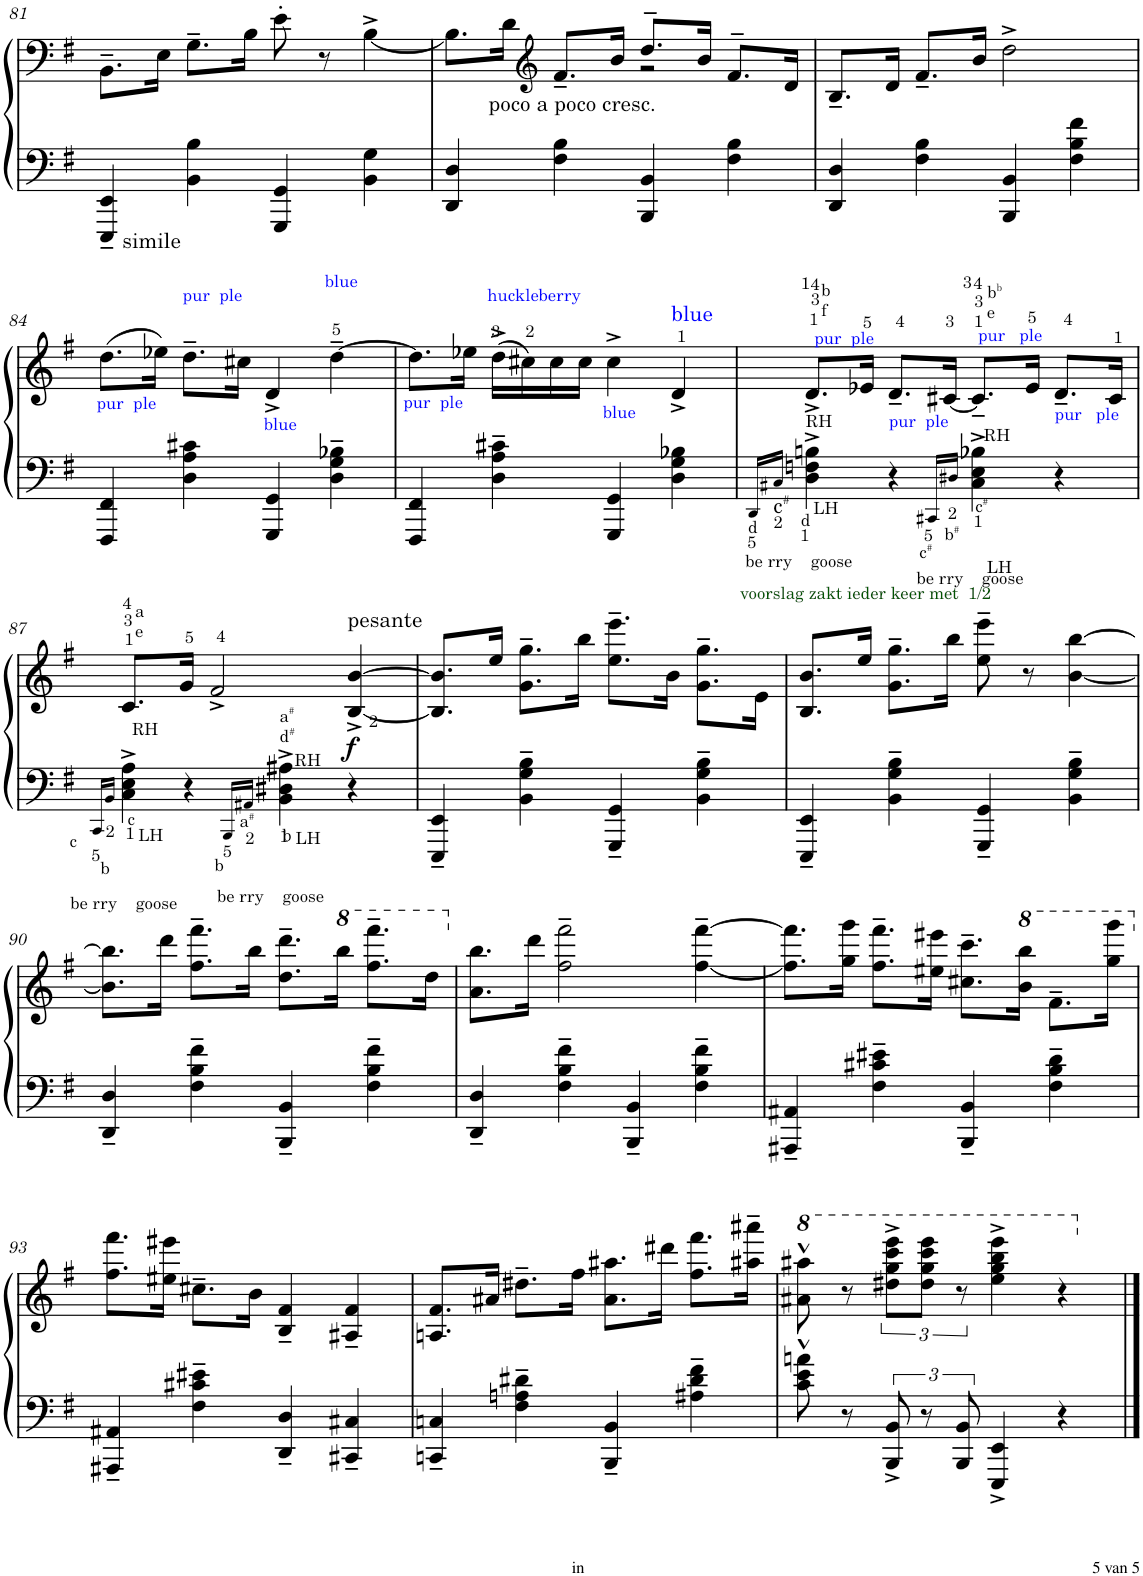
**kern	**kern	**dynam
*part1	*part1	*part1
*staff2	*staff1	*staff1/2
*I"Piano	*	*
*I'Pno.	*	*
!!LO:PB:g=z
*clefF4	*clefF4	*
*k[f#]	*k[f#]	*
*M4/4	*M4/4	*
=81	=81	=81
!LO:TX:b:t=simile	!	!
4EEE/~ 4EE/~	8.BB~\L	.
.	16E\Jk	.
4BB\ 4B\	8.G~\L	.
.	16B\Jk	.
4GGG/ 4GG/	8e'\	.
.	8r	.
4BB\ 4G\	[4B^\	.
=82	=82	=82
*	*^	*
!LO:TX:a:t=poco a poco cresc.	!	!	!
4DD/ 4D/	8.ryy	8.B\L]	.
.	16ryy	16d\Jk	.
*	*clefG2	*	*
4F#\ 4B\	8.f#~/L	4ryy	.
.	16b/Jk	.	.
4BBB/ 4BB/	8.dd~/L	2r	.
.	16b/Jk	.	.
4F#\ 4B\	8.f#~/L	.	.
.	16d/Jk	.	.
*	*v	*v	*
=83	=83	=83
4DD/ 4D/	8.B~/L	.
.	16d/Jk	.
4F#\ 4B\	8.f#~/L	.
.	16b/Jk	.
4BBB/ 4BB/	2dd^\	.
4F#\ 4B\ 4f#\	.	.
!!LO:LB:g=z
=84	=84	=84
!	!LO:TX:b:color=#0000FF:t=pur  ple	!
4FFF#/ 4FF#/	(8.dd\L	.
.	16ee-X\Jk)	.
!	!LO:TX:a:color=#0000FF:t=pur  ple	!
4D\ 4A\ 4c#X\	8.dd~\L	.
.	16cc#X\Jk	.
!	!LO:TX:b:color=#0000FF:t=blue	!
4GGG/ 4GG/	4d^/	.
!	!LO:TX:a:color=#0000FF:t=blue	!
4D\~ 4G\~ 4B-X\~	[4dd~\	.
=85	=85	=85
!	!LO:TX:b:color=#0000FF:t=pur  ple	!
4FFF#/ 4FF#/	8.dd\L]	.
.	16ee-X\Jk	.
!	!LO:TX:a:color=#0000FF:t=huckleberry	!
4D\~ 4A\~ 4c#X\~	(16dd^\LL	.
.	16cc#X\)	.
.	16cc#\	.
.	16cc#\JJ	.
!	!LO:TX:b:color=#0000FF:t=blue	!
4GGG/ 4GG/	4cc#^\	.
!	!LO:TX:a:color=#0000FF:t=blue	!
4D\ 4G\ 4B-X\	4d^/	.
=86	=86	=86
16qDD/LL	.	.
16qC#X/JJ	.	.
!	!LO:TX:a:color=#0000FF:t=pur  ple	!
!	!LO:TX:b:t=RH	!
!	!LO:TX:a:t=b	!
!	!LO:TX:a:t=f	!
!LO:TX:b:t=d	!	!
!LO:TX:b:t=c	!	!
!LO:TX:b:t=#	!	!
!LO:TX:b:color=#005500:t=voorslag zakt ieder keer met  1/2	!	!
!LO:TX:b:t=LH	!	!
!LO:TX:b:t=d	!	!
!LO:TX:b:t=be rry    goose	!	!
4D\^ 4Fn\^ 4Bn\^	8.d^/L	.
.	16e-X/Jk	.
!	!LO:TX:b:color=#0000FF:t=pur  ple	!
4r	8.d~/L	.
.	[16c#X/Jk	.
16qCC#X/LL	.	.
16qD#X/JJ	.	.
!	!LO:TX:a:color=#0000FF:t=pur   ple	!
!	!LO:TX:b:t=RH	!
!	!LO:TX:a:t=b	!
!	!LO:TX:a:t=b	!
!	!LO:TX:a:t=e	!
!LO:TX:b:t=c	!	!
!LO:TX:b:t=#	!	!
!LO:TX:b:t=c	!	!
!LO:TX:b:t=#	!	!
!LO:TX:b:t=b	!	!
!LO:TX:b:t=#	!	!
!LO:TX:b:t=LH	!	!
!LO:TX:b:t=be rry    goose	!	!
4C#\^ 4E\^ 4B-X\^	8.c#~/L]	.
.	16e-/Jk	.
!	!LO:TX:b:color=#0000FF:t=pur   ple	!
4r	8.d~/L	.
.	16c#/Jk	.
!!LO:LB:g=z
=87	=87	=87
16qCC/LL	.	.
16qBB/JJ	.	.
!	!LO:TX:b:t=RH	!
!	!LO:TX:a:t=a	!
!	!LO:TX:a:t=e	!
!LO:TX:b:t=c	!	!
!LO:TX:b:t=b	!	!
!LO:TX:b:t=c	!	!
!LO:TX:b:t=LH	!	!
!LO:TX:b:t=be rry    goose	!	!
4C\^ 4E\^ 4A\^	8.c/L	.
.	16g/Jk	.
4r	2f#^/	.
16qBBB/LL	.	.
16qAA#X/JJ	.	.
!LO:TX:b:t=a	!	!
!LO:TX:b:t=#	!	!
!LO:TX:a:t=a	!	!
!LO:TX:a:t=#	!	!
!LO:TX:a:t=d	!	!
!LO:TX:a:t=#	!	!
!LO:TX:b:t=b	!	!
!LO:TX:b:t=LH	!	!
!LO:TX:a:t=RH	!	!
!LO:TX:b:t=be rry    goose	!	!
!LO:TX:b:t=b	!	!
4BB\^ 4D#X\^ 4A#X\^	.	.
!	!LO:TX:a:t=pesante	!
!	!	!LO:DY:b
4r	[4B/^ [4b/^	f
=88	=88	=88
4EEE/~ 4EE/~	8.B/] 8.b/]L	.
.	16ee/Jk	.
4BB\~ 4G\~ 4B\~	8.g\~ 8.gg\~L	.
.	16bb\Jk	.
4GGG/~ 4GG/~	8.ee\~ 8.eee\~L	.
.	16b\Jk	.
4BB\~ 4G\~ 4B\~	8.g\~ 8.gg\~L	.
.	16e\Jk	.
=89	=89	=89
4EEE/~ 4EE/~	8.B/ 8.b/L	.
.	16ee/Jk	.
4BB\~ 4G\~ 4B\~	8.g\~ 8.gg\~L	.
.	16bb\Jk	.
4GGG/~ 4GG/~	8ee\~ 8eee\~	.
.	8r	.
4BB\~ 4G\~ 4B\~	[4b\ [4bb\	.
!!LO:LB:g=z
=90	=90	=90
4DD/~ 4D/~	8.b\] 8.bb\]L	.
.	16ddd\Jk	.
4F#\~ 4B\~ 4f#\~	8.ff#\~ 8.fff#\~L	.
.	16bb\Jk	.
4BBB/~ 4BB/~	8.dd\~ 8.ddd\~L	.
*	*8va	*
.	16bbb\Jk	.
4F#\~ 4B\~ 4f#\~	8.fff#\~ 8.ffff#\~L	.
.	16ddd\Jk	.
=91	=91	=91
*	*X8va	*
4DD/~ 4D/~	8.a\ 8.bb\L	.
.	16ddd\Jk	.
4F#\~ 4B\~ 4f#\~	2ff#\~ 2fff#\~	.
4BBB/~ 4BB/~	.	.
4F#\~ 4B\~ 4f#\~	[4ff#\~ [4fff#\~	.
=92	=92	=92
4AAA#X/~ 4AA#X/~	8.ff#\] 8.fff#\]L	.
.	16gg\ 16ggg\Jk	.
4F#\~ 4c#X\~ 4e#X\~	8.ff#\~ 8.fff#\~L	.
.	16ee#X\ 16eee#X\Jk	.
4BBB/~ 4BB/~	8.cc#X\~ 8.ccc\~L	.
*	*8va	*
.	16bb\ 16bbb\Jk	.
4F#\~ 4B\~ 4d\~	8.ff#~\L	.
.	16ggg\ 16gggg\Jk	.
!!LO:LB:g=z
=93	=93	=93
*	*X8va	*
4AAA#X/~ 4AA#X/~	8.ff#\ 8.fff#\L	.
.	16ee#X\ 16eee#X\Jk	.
4F#\~ 4c#X\~ 4e#X\~	8.cc#X~\L	.
.	16b\Jk	.
4DD/~ 4D/~	4B/~ 4f#/~	.
4CC#X/~ 4C#X/~	4A#X/~ 4f#/~	.
=94	=94	=94
4CCn/~ 4Cn/~	8.An/ 8.f#/L	.
.	16a#X/Jk	.
4F#\~ 4An\~ 4d#X\~	8.dd#X~\L	.
.	16ff#\Jk	.
4BBB/~ 4BB/~	8.a#\ 8.aa#X\L	.
.	16ddd#X\Jk	.
4A#X\~ 4d#\~ 4f#\~	8.ff#\ 8.fff#\L	.
.	16aa#X\~ 16aaa#X\~Jk	.
=95	=95	=95
*	*8va	*
8c\^^ 8e\^^ 8an\^^	8aa#X\^^ 8aaa#X\^^	.
8r	8r	.
12BBB/^ 12BB/^	12ddd#X\^ 12ggg\^ 12cccc\^ 12eeee\^L	.
12r	12ddd#\ 12ggg\ 12cccc\ 12eeee\J	.
12BBB/ 12BB/	12r	.
4EEE/^ 4EE/^	4eee\^ 4ggg\^ 4bbb\^ 4eeee\^	.
4r	4r	.
*	*X8va	*
==	==	==
*-	*-	*-
